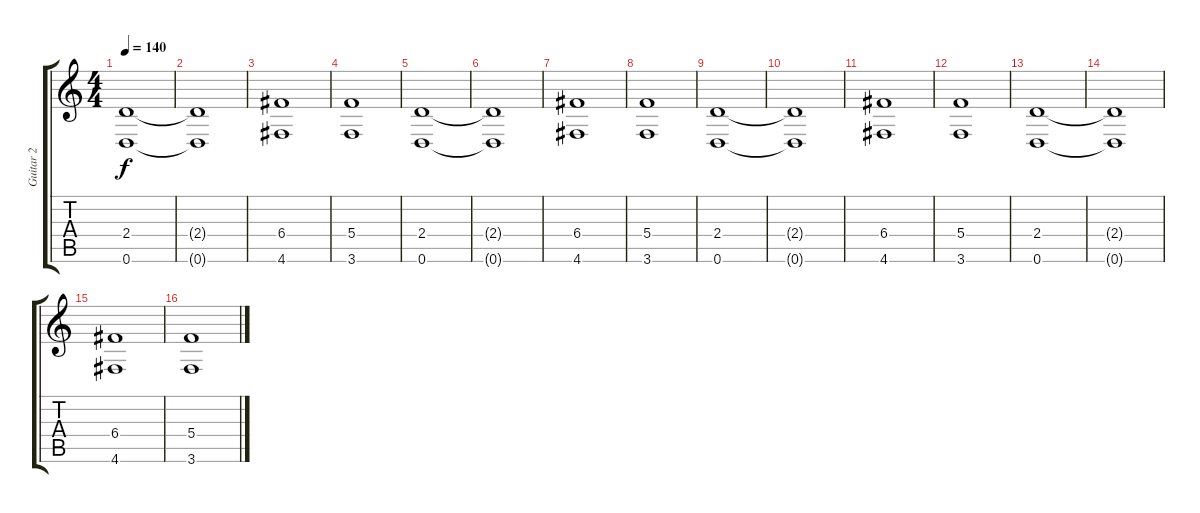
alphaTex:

\track ("Guitar 2" "Guitar 2") {instrument distortionguitar}
\staff {score tabs}
\tuning (D4 A3 F3 C3 G2 D2) {hide}
\ts (4 4)
\tempo 140
\clef g2
\ks c
(2.4 0.6).1{dy f} |
(2.4{t} 0.6{t}).1 |
(6.4 4.6).1 |
(5.4 3.6).1 |
(2.4 0.6).1 |
(2.4{t} 0.6{t}).1 |
(6.4 4.6).1 |
(5.4 3.6).1 |
(2.4 0.6).1 |
(2.4{t} 0.6{t}).1 |
(6.4 4.6).1 |
(5.4 3.6).1 |
(2.4 0.6).1 |
(2.4{t} 0.6{t}).1 |
(6.4 4.6).1 |
(5.4 3.6).1
